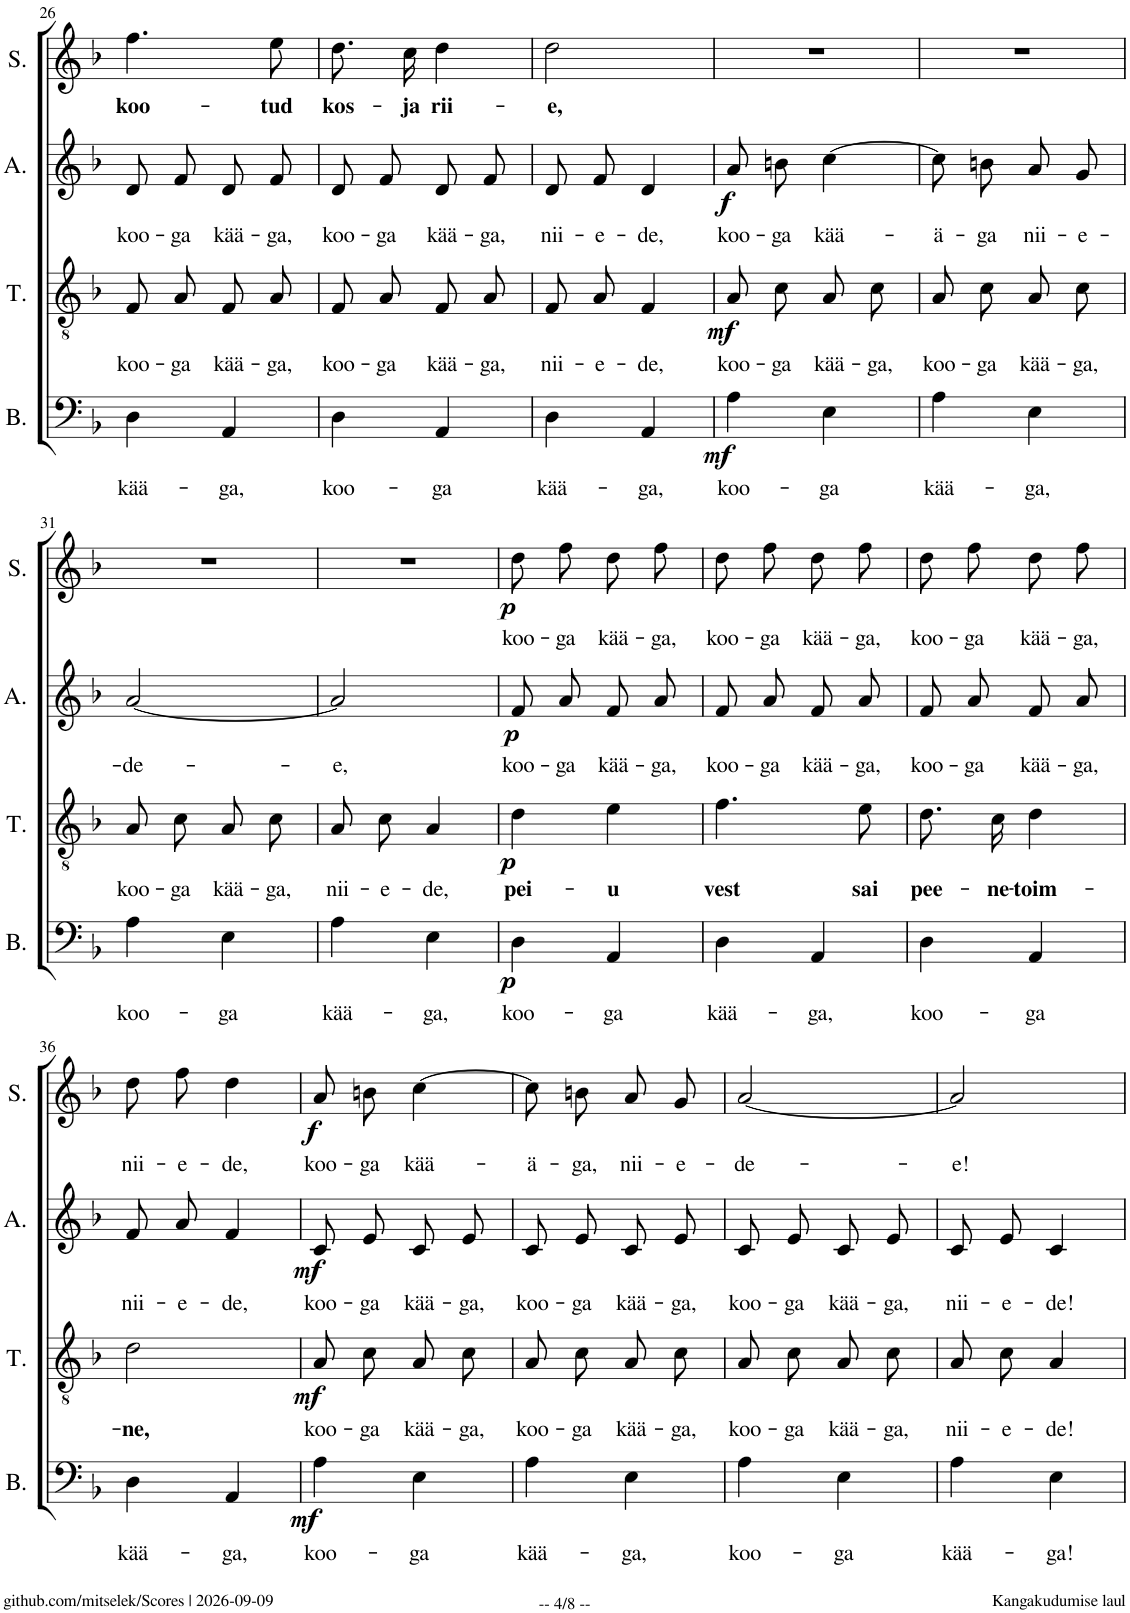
**kern	**text	**dynam	**kern	**text	**dynam	**kern	**text	**dynam	**kern	**text	**dynam
*part4	*part4	*part4	*part3	*part3	*part3	*part2	*part2	*part2	*part1	*part1	*part1
*staff4	*staff4	*staff4	*staff3	*staff3	*staff3	*staff2	*staff2	*staff2	*staff1	*staff1	*staff1
*I"Bass	*	*	*I"Tenor	*	*	*I"Alto	*	*	*I"Soprano	*	*
*I'B.	*	*	*I'T.	*	*	*I'A.	*	*	*I'S.	*	*
!!LO:PB:g=z
*clefF4	*	*	*clefGv2	*	*	*clefG2	*	*	*clefG2	*	*
*k[b-]	*	*	*k[b-]	*	*	*k[b-]	*	*	*k[b-]	*	*
*M2/4	*	*	*M2/4	*	*	*M2/4	*	*	*M2/4	*	*
=26	=26	=26	=26	=26	=26	=26	=26	=26	=26	=26	=26
!	!LO:LY:b	!	!	!LO:LY:b	!	!	!LO:LY:b	!	!	!LO:LY:b	!
4D\	kää-	.	8F/L	koo-	.	8d/L	koo-	.	4.ff\	koo-	.
!	!	!	!	!LO:LY:b	!	!	!LO:LY:b	!	!	!	!
.	.	.	8A/J	-ga	.	8f/J	-ga	.	.	.	.
!	!LO:LY:b	!	!	!LO:LY:b	!	!	!LO:LY:b	!	!	!	!
4AA/	-ga,	.	8F/L	kää-	.	8d/L	kää-	.	.	.	.
!	!	!	!	!LO:LY:b	!	!	!LO:LY:b	!	!	!LO:LY:b	!
.	.	.	8A/J	-ga,	.	8f/J	-ga,	.	8ee\	-tud	.
=27	=27	=27	=27	=27	=27	=27	=27	=27	=27	=27	=27
!	!LO:LY:b	!	!	!LO:LY:b	!	!	!LO:LY:b	!	!	!LO:LY:b	!
4D\	koo-	.	8F/L	koo-	.	8d/L	koo-	.	8.dd\L	kos-	.
!	!	!	!	!LO:LY:b	!	!	!LO:LY:b	!	!	!	!
.	.	.	8A/J	-ga	.	8f/J	-ga	.	.	.	.
!	!	!	!	!	!	!	!	!	!	!LO:LY:b	!
.	.	.	.	.	.	.	.	.	16cc\Jk	-ja	.
!	!LO:LY:b	!	!	!LO:LY:b	!	!	!LO:LY:b	!	!	!LO:LY:b	!
4AA/	-ga	.	8F/L	kää-	.	8d/L	kää-	.	4dd\	rii-	.
!	!	!	!	!LO:LY:b	!	!	!LO:LY:b	!	!	!	!
.	.	.	8A/J	-ga,	.	8f/J	-ga,	.	.	.	.
=28	=28	=28	=28	=28	=28	=28	=28	=28	=28	=28	=28
!	!LO:LY:b	!	!	!LO:LY:b	!	!	!LO:LY:b	!	!	!LO:LY:b	!
4D\	kää-	.	8F/L	nii-	.	8d/L	nii-	.	2dd\	-e,	.
!	!	!	!	!LO:LY:b	!	!	!LO:LY:b	!	!	!	!
.	.	.	8A/J	-e-	.	8f/J	-e-	.	.	.	.
!	!LO:LY:b	!	!	!LO:LY:b	!	!	!LO:LY:b	!	!	!	!
4AA/	-ga,	.	4F/	-de,	.	4d/	-de,	.	.	.	.
=29	=29	=29	=29	=29	=29	=29	=29	=29	=29	=29	=29
!	!LO:LY:b	!LO:DY:b	!	!LO:LY:b	!LO:DY:b	!	!LO:LY:b	!LO:DY:b	!	!	!
4A\	koo-	mf	8A\L	koo-	mf	8a/L	koo-	f	2r	.	.
!	!	!	!	!LO:LY:b	!	!	!LO:LY:b	!	!	!	!
.	.	.	8c\J	-ga	.	8bn/J	-ga	.	.	.	.
!	!LO:LY:b	!	!	!LO:LY:b	!	!	!LO:LY:b	!	!	!	!
4E\	-ga	.	8A\L	kää-	.	[4cc\	kää-	.	.	.	.
!	!	!	!	!LO:LY:b	!	!	!	!	!	!	!
.	.	.	8c\J	-ga,	.	.	.	.	.	.	.
=30	=30	=30	=30	=30	=30	=30	=30	=30	=30	=30	=30
!	!LO:LY:b	!	!	!LO:LY:b	!	!	!LO:LY:b	!	!	!	!
4A\	kää-	.	8A\L	koo-	.	8cc\L]	-ä-	.	2r	.	.
!	!	!	!	!LO:LY:b	!	!	!LO:LY:b	!	!	!	!
.	.	.	8c\J	-ga	.	8bn\J	-ga	.	.	.	.
!	!LO:LY:b	!	!	!LO:LY:b	!	!	!LO:LY:b	!	!	!	!
4E\	-ga,	.	8A\L	kää-	.	8a/L	nii-	.	.	.	.
!	!	!	!	!LO:LY:b	!	!	!LO:LY:b	!	!	!	!
.	.	.	8c\J	-ga,	.	8g/J	-e-	.	.	.	.
!!LO:LB:g=z
=31	=31	=31	=31	=31	=31	=31	=31	=31	=31	=31	=31
!	!LO:LY:b	!	!	!LO:LY:b	!	!	!LO:LY:b	!	!	!	!
4A\	koo-	.	8A\L	koo-	.	[2a/	-de-	.	2r	.	.
!	!	!	!	!LO:LY:b	!	!	!	!	!	!	!
.	.	.	8c\J	-ga	.	.	.	.	.	.	.
!	!LO:LY:b	!	!	!LO:LY:b	!	!	!	!	!	!	!
4E\	-ga	.	8A\L	kää-	.	.	.	.	.	.	.
!	!	!	!	!LO:LY:b	!	!	!	!	!	!	!
.	.	.	8c\J	-ga,	.	.	.	.	.	.	.
=32	=32	=32	=32	=32	=32	=32	=32	=32	=32	=32	=32
!	!LO:LY:b	!	!	!LO:LY:b	!	!	!LO:LY:b	!	!	!	!
4A\	kää-	.	8A\L	nii-	.	2a/]	-e,	.	2r	.	.
!	!	!	!	!LO:LY:b	!	!	!	!	!	!	!
.	.	.	8c\J	-e-	.	.	.	.	.	.	.
!	!LO:LY:b	!	!	!LO:LY:b	!	!	!	!	!	!	!
4E\	-ga,	.	4A/	-de,	.	.	.	.	.	.	.
=33	=33	=33	=33	=33	=33	=33	=33	=33	=33	=33	=33
!	!LO:LY:b	!LO:DY:b	!	!LO:LY:b	!LO:DY:b	!	!LO:LY:b	!LO:DY:b	!	!LO:LY:b	!LO:DY:b
4D\	koo-	p	4d\	pei-	p	8f/L	koo-	p	8dd\L	koo-	p
!	!	!	!	!	!	!	!LO:LY:b	!	!	!LO:LY:b	!
.	.	.	.	.	.	8a/J	-ga	.	8ff\J	-ga	.
!	!LO:LY:b	!	!	!LO:LY:b	!	!	!LO:LY:b	!	!	!LO:LY:b	!
4AA/	-ga	.	4e\	-u	.	8f/L	kää-	.	8dd\L	kää-	.
!	!	!	!	!	!	!	!LO:LY:b	!	!	!LO:LY:b	!
.	.	.	.	.	.	8a/J	-ga,	.	8ff\J	-ga,	.
=34	=34	=34	=34	=34	=34	=34	=34	=34	=34	=34	=34
!	!LO:LY:b	!	!	!LO:LY:b	!	!	!LO:LY:b	!	!	!LO:LY:b	!
4D\	kää-	.	4.f\	vest	.	8f/L	koo-	.	8dd\L	koo-	.
!	!	!	!	!	!	!	!LO:LY:b	!	!	!LO:LY:b	!
.	.	.	.	.	.	8a/J	-ga	.	8ff\J	-ga	.
!	!LO:LY:b	!	!	!	!	!	!LO:LY:b	!	!	!LO:LY:b	!
4AA/	-ga,	.	.	.	.	8f/L	kää-	.	8dd\L	kää-	.
!	!	!	!	!LO:LY:b	!	!	!LO:LY:b	!	!	!LO:LY:b	!
.	.	.	8e\	sai	.	8a/J	-ga,	.	8ff\J	-ga,	.
=35	=35	=35	=35	=35	=35	=35	=35	=35	=35	=35	=35
!	!LO:LY:b	!	!	!LO:LY:b	!	!	!LO:LY:b	!	!	!LO:LY:b	!
4D\	koo-	.	8.d\L	pee-	.	8f/L	koo-	.	8dd\L	koo-	.
!	!	!	!	!	!	!	!LO:LY:b	!	!	!LO:LY:b	!
.	.	.	.	.	.	8a/J	-ga	.	8ff\J	-ga	.
!	!	!	!	!LO:LY:b	!	!	!	!	!	!	!
.	.	.	16c\Jk	-ne-	.	.	.	.	.	.	.
!	!LO:LY:b	!	!	!LO:LY:b	!	!	!LO:LY:b	!	!	!LO:LY:b	!
4AA/	-ga	.	4d\	-toim-	.	8f/L	kää-	.	8dd\L	kää-	.
!	!	!	!	!	!	!	!LO:LY:b	!	!	!LO:LY:b	!
.	.	.	.	.	.	8a/J	-ga,	.	8ff\J	-ga,	.
!!LO:LB:g=z
=36	=36	=36	=36	=36	=36	=36	=36	=36	=36	=36	=36
!	!LO:LY:b	!	!	!LO:LY:b	!	!	!LO:LY:b	!	!	!LO:LY:b	!
4D\	kää-	.	2d\	-ne,	.	8f/L	nii-	.	8dd\L	nii-	.
!	!	!	!	!	!	!	!LO:LY:b	!	!	!LO:LY:b	!
.	.	.	.	.	.	8a/J	-e-	.	8ff\J	-e-	.
!	!LO:LY:b	!	!	!	!	!	!LO:LY:b	!	!	!LO:LY:b	!
4AA/	-ga,	.	.	.	.	4f/	-de,	.	4dd\	-de,	.
=37	=37	=37	=37	=37	=37	=37	=37	=37	=37	=37	=37
!	!LO:LY:b	!LO:DY:b	!	!LO:LY:b	!LO:DY:b	!	!LO:LY:b	!LO:DY:b	!	!LO:LY:b	!LO:DY:b
4A\	koo-	mf	8A\L	koo-	mf	8c/L	koo-	mf	8a/L	koo-	f
!	!	!	!	!LO:LY:b	!	!	!LO:LY:b	!	!	!LO:LY:b	!
.	.	.	8c\J	-ga	.	8e/J	-ga	.	8bn/J	-ga	.
!	!LO:LY:b	!	!	!LO:LY:b	!	!	!LO:LY:b	!	!	!LO:LY:b	!
4E\	-ga	.	8A\L	kää-	.	8c/L	kää-	.	[4cc\	kää-	.
!	!	!	!	!LO:LY:b	!	!	!LO:LY:b	!	!	!	!
.	.	.	8c\J	-ga,	.	8e/J	-ga,	.	.	.	.
=38	=38	=38	=38	=38	=38	=38	=38	=38	=38	=38	=38
!	!LO:LY:b	!	!	!LO:LY:b	!	!	!LO:LY:b	!	!	!LO:LY:b	!
4A\	kää-	.	8A\L	koo-	.	8c/L	koo-	.	8cc\L]	-ä-	.
!	!	!	!	!LO:LY:b	!	!	!LO:LY:b	!	!	!LO:LY:b	!
.	.	.	8c\J	-ga	.	8e/J	-ga	.	8bn\J	-ga,	.
!	!LO:LY:b	!	!	!LO:LY:b	!	!	!LO:LY:b	!	!	!LO:LY:b	!
4E\	-ga,	.	8A\L	kää-	.	8c/L	kää-	.	8a/L	nii-	.
!	!	!	!	!LO:LY:b	!	!	!LO:LY:b	!	!	!LO:LY:b	!
.	.	.	8c\J	-ga,	.	8e/J	-ga,	.	8g/J	-e-	.
=39	=39	=39	=39	=39	=39	=39	=39	=39	=39	=39	=39
!	!LO:LY:b	!	!	!LO:LY:b	!	!	!LO:LY:b	!	!	!LO:LY:b	!
4A\	koo-	.	8A\L	koo-	.	8c/L	koo-	.	[2a/	-de-	.
!	!	!	!	!LO:LY:b	!	!	!LO:LY:b	!	!	!	!
.	.	.	8c\J	-ga	.	8e/J	-ga	.	.	.	.
!	!LO:LY:b	!	!	!LO:LY:b	!	!	!LO:LY:b	!	!	!	!
4E\	-ga	.	8A\L	kää-	.	8c/L	kää-	.	.	.	.
!	!	!	!	!LO:LY:b	!	!	!LO:LY:b	!	!	!	!
.	.	.	8c\J	-ga,	.	8e/J	-ga,	.	.	.	.
=40	=40	=40	=40	=40	=40	=40	=40	=40	=40	=40	=40
!	!LO:LY:b	!	!	!LO:LY:b	!	!	!LO:LY:b	!	!	!LO:LY:b	!
4A\	kää-	.	8A\L	nii-	.	8c/L	nii-	.	2a/]	-e!	.
!	!	!	!	!LO:LY:b	!	!	!LO:LY:b	!	!	!	!
.	.	.	8c\J	-e-	.	8e/J	-e-	.	.	.	.
!	!LO:LY:b	!	!	!LO:LY:b	!	!	!LO:LY:b	!	!	!	!
4E\	-ga!	.	4A/	-de!	.	4c/	-de!	.	.	.	.
=	=	=	=	=	=	=	=	=	=	=	=
*-	*-	*-	*-	*-	*-	*-	*-	*-	*-	*-	*-
